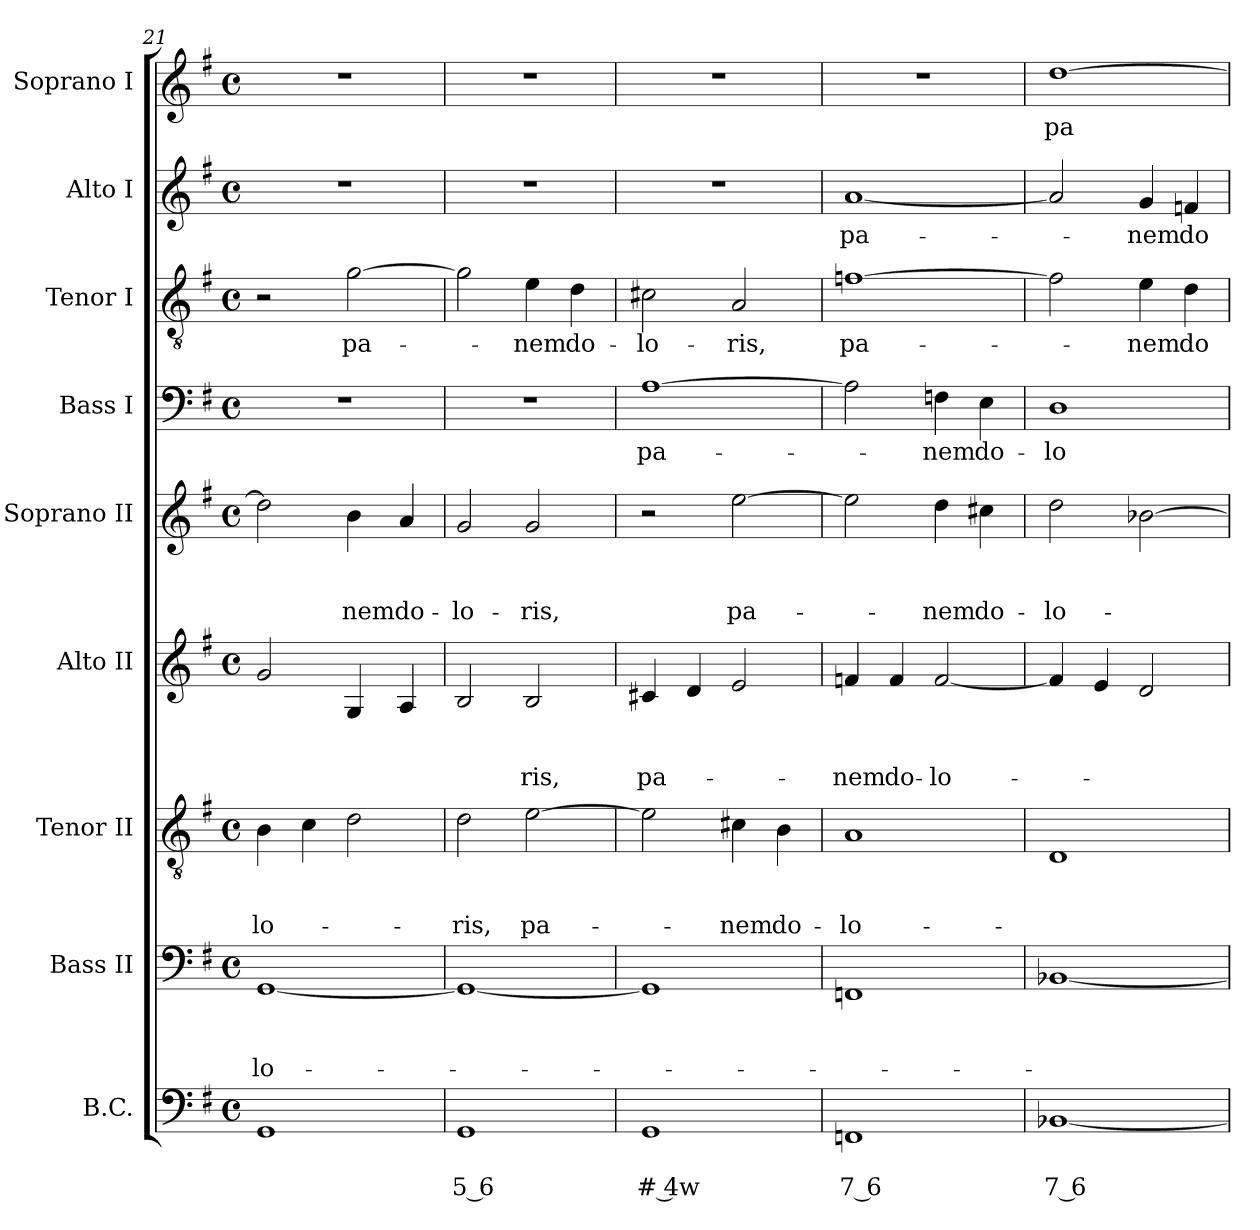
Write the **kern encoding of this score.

**kern	**text	**text	**kern	**text	**text	**text	**kern	**text	**text	**text	**kern	**text	**text	**text	**kern	**text	**text	**text	**kern	**text	**kern	**text	**kern	**text	**kern	**text
*part9	*part9	*part9	*part8	*part8	*part8	*part8	*part7	*part7	*part7	*part7	*part6	*part6	*part6	*part6	*part5	*part5	*part5	*part5	*part4	*part4	*part3	*part3	*part2	*part2	*part1	*part1
*staff9	*staff9	*staff9	*staff8	*staff8	*staff8	*staff8	*staff7	*staff7	*staff7	*staff7	*staff6	*staff6	*staff6	*staff6	*staff5	*staff5	*staff5	*staff5	*staff4	*staff4	*staff3	*staff3	*staff2	*staff2	*staff1	*staff1
*I"B.C.	*	*	*I"Bass II	*	*	*	*I"Tenor II	*	*	*	*I"Alto II	*	*	*	*I"Soprano II	*	*	*	*I"Bass I	*	*I"Tenor I	*	*I"Alto I	*	*I"Soprano I	*
*I'BC	*	*	*I'B 2	*	*	*	*I'T 2	*	*	*	*I'A 2	*	*	*	*I'S 2	*	*	*	*I'B 1	*	*I'T 1	*	*I'A 1	*	*I'S 1	*
!!LO:PB:g=z
*clefF4	*	*	*clefF4	*	*	*	*clefGv2	*	*	*	*clefG2	*	*	*	*clefG2	*	*	*	*clefF4	*	*clefGv2	*	*clefG2	*	*clefG2	*
*k[f#]	*	*	*k[f#]	*	*	*	*k[f#]	*	*	*	*k[f#]	*	*	*	*k[f#]	*	*	*	*k[f#]	*	*k[f#]	*	*k[f#]	*	*k[f#]	*
*G:	*	*	*G:	*	*	*	*G:	*	*	*	*G:	*	*	*	*G:	*	*	*	*G:	*	*G:	*	*G:	*	*G:	*
*M4/4	*	*	*M4/4	*	*	*	*M4/4	*	*	*	*M4/4	*	*	*	*M4/4	*	*	*	*M4/4	*	*M4/4	*	*M4/4	*	*M4/4	*
*met(c)	*	*	*met(c)	*	*	*	*met(c)	*	*	*	*met(c)	*	*	*	*met(c)	*	*	*	*met(c)	*	*met(c)	*	*met(c)	*	*met(c)	*
=21	=21	=21	=21	=21	=21	=21	=21	=21	=21	=21	=21	=21	=21	=21	=21	=21	=21	=21	=21	=21	=21	=21	=21	=21	=21	=21
!	!	!	!	!	!	!LO:LY:b	!	!	!	!LO:LY:b	!	!	!	!	!	!	!	!	!	!	!	!	!	!	!	!
1GG	.	.	[1GG	.	.	-lo-	4B\	.	.	-lo-	2g/	.	.	.	2dd\]	.	.	.	1r	.	2r	.	1r	.	1r	.
.	.	.	.	.	.	.	4c\	.	.	.	.	.	.	.	.	.	.	.	.	.	.	.	.	.	.	.
!	!	!	!	!	!	!	!	!	!	!	!	!	!	!	!	!	!	!LO:LY:b	!	!	!	!LO:LY:b	!	!	!	!
.	.	.	.	.	.	.	2d\	.	.	.	4G/	.	.	.	4b\	.	.	-nem	.	.	[2g\	pa-	.	.	.	.
!	!	!	!	!	!	!	!	!	!	!	!	!	!	!	!	!	!	!LO:LY:b	!	!	!	!	!	!	!	!
.	.	.	.	.	.	.	.	.	.	.	4A/	.	.	.	4a/	.	.	do-	.	.	.	.	.	.	.	.
=22	=22	=22	=22	=22	=22	=22	=22	=22	=22	=22	=22	=22	=22	=22	=22	=22	=22	=22	=22	=22	=22	=22	=22	=22	=22	=22
!	!	!LO:LY:b	!	!	!	!	!	!	!	!LO:LY:b	!	!	!	!	!	!	!	!LO:LY:b	!	!	!	!	!	!	!	!
1GG	.	5 6	1GG_	.	.	.	2d\	.	.	-ris,	2B/	.	.	.	2g/	.	.	-lo-	1r	.	2g\]	.	1r	.	1r	.
!	!	!	!	!	!	!	!	!	!	!LO:LY:b	!	!	!	!LO:LY:b	!	!	!	!LO:LY:b	!	!	!	!LO:LY:b	!	!	!	!
.	.	.	.	.	.	.	[2e\	.	.	pa-	2B/	.	.	-ris,	2g/	.	.	-ris,	.	.	4e\	-nem	.	.	.	.
!	!	!	!	!	!	!	!	!	!	!	!	!	!	!	!	!	!	!	!	!	!	!LO:LY:b	!	!	!	!
.	.	.	.	.	.	.	.	.	.	.	.	.	.	.	.	.	.	.	.	.	4d\	do-	.	.	.	.
=23	=23	=23	=23	=23	=23	=23	=23	=23	=23	=23	=23	=23	=23	=23	=23	=23	=23	=23	=23	=23	=23	=23	=23	=23	=23	=23
!	!	!LO:LY:b	!	!	!	!	!	!	!	!	!	!	!	!LO:LY:b	!	!	!	!	!	!LO:LY:b	!	!LO:LY:b	!	!	!	!
1GG	.	# 4w	1GG]	.	.	.	2e\]	.	.	.	4c#X/	.	.	pa-	2r	.	.	.	[1A	pa-	2c#X\	-lo-	1r	.	1r	.
.	.	.	.	.	.	.	.	.	.	.	4d/	.	.	.	.	.	.	.	.	.	.	.	.	.	.	.
!	!	!	!	!	!	!	!	!	!	!LO:LY:b	!	!	!	!	!	!	!	!LO:LY:b	!	!	!	!LO:LY:b	!	!	!	!
.	.	.	.	.	.	.	4c#X\	.	.	-nem	2e/	.	.	.	[2ee\	.	.	pa-	.	.	2A/	-ris,	.	.	.	.
!	!	!	!	!	!	!	!	!	!	!LO:LY:b	!	!	!	!	!	!	!	!	!	!	!	!	!	!	!	!
.	.	.	.	.	.	.	4B\	.	.	do-	.	.	.	.	.	.	.	.	.	.	.	.	.	.	.	.
=24	=24	=24	=24	=24	=24	=24	=24	=24	=24	=24	=24	=24	=24	=24	=24	=24	=24	=24	=24	=24	=24	=24	=24	=24	=24	=24
!	!	!LO:LY:b	!	!	!	!	!	!	!	!LO:LY:b	!	!	!	!LO:LY:b	!	!	!	!	!	!	!	!LO:LY:b	!	!LO:LY:b	!	!
1FFn	.	7 6	1FFn	.	.	.	1A	.	.	-lo-	4fn/	.	.	-nem	2ee\]	.	.	.	2A\]	.	[1fn	pa-	[1a	pa-	1r	.
!	!	!	!	!	!	!	!	!	!	!	!	!	!	!LO:LY:b	!	!	!	!	!	!	!	!	!	!	!	!
.	.	.	.	.	.	.	.	.	.	.	4f/	.	.	do-	.	.	.	.	.	.	.	.	.	.	.	.
!	!	!	!	!	!	!	!	!	!	!	!	!	!	!LO:LY:b	!	!	!	!LO:LY:b	!	!LO:LY:b	!	!	!	!	!	!
.	.	.	.	.	.	.	.	.	.	.	[2f/	.	.	-lo-	4dd\	.	.	-nem	4Fn\	-nem	.	.	.	.	.	.
!	!	!	!	!	!	!	!	!	!	!	!	!	!	!	!	!	!	!LO:LY:b	!	!LO:LY:b	!	!	!	!	!	!
.	.	.	.	.	.	.	.	.	.	.	.	.	.	.	4cc#X\	.	.	do-	4E\	do-	.	.	.	.	.	.
=25	=25	=25	=25	=25	=25	=25	=25	=25	=25	=25	=25	=25	=25	=25	=25	=25	=25	=25	=25	=25	=25	=25	=25	=25	=25	=25
!	!	!LO:LY:b	!	!	!	!	!	!	!	!	!	!	!	!	!	!	!	!LO:LY:b	!	!LO:LY:b	!	!	!	!	!	!LO:LY:b
[1BB-X	.	7 6	[1BB-X	.	.	.	1D	.	.	.	4f/]	.	.	.	2dd\	.	.	-lo-	1D	-lo-	2f\]	.	2a/]	.	[1dd	pa-
.	.	.	.	.	.	.	.	.	.	.	4e/	.	.	.	.	.	.	.	.	.	.	.	.	.	.	.
!	!	!	!	!	!	!	!	!	!	!	!	!	!	!	!	!	!	!	!	!	!	!LO:LY:b	!	!LO:LY:b	!	!
.	.	.	.	.	.	.	.	.	.	.	2d/	.	.	.	[2b-X\	.	.	.	.	.	4e\	-nem	4g/	-nem	.	.
!	!	!	!	!	!	!	!	!	!	!	!	!	!	!	!	!	!	!	!	!	!	!LO:LY:b	!	!LO:LY:b	!	!
.	.	.	.	.	.	.	.	.	.	.	.	.	.	.	.	.	.	.	.	.	4d\	do-	4fn/	do-	.	.
=	=	=	=	=	=	=	=	=	=	=	=	=	=	=	=	=	=	=	=	=	=	=	=	=	=	=
*-	*-	*-	*-	*-	*-	*-	*-	*-	*-	*-	*-	*-	*-	*-	*-	*-	*-	*-	*-	*-	*-	*-	*-	*-	*-	*-
